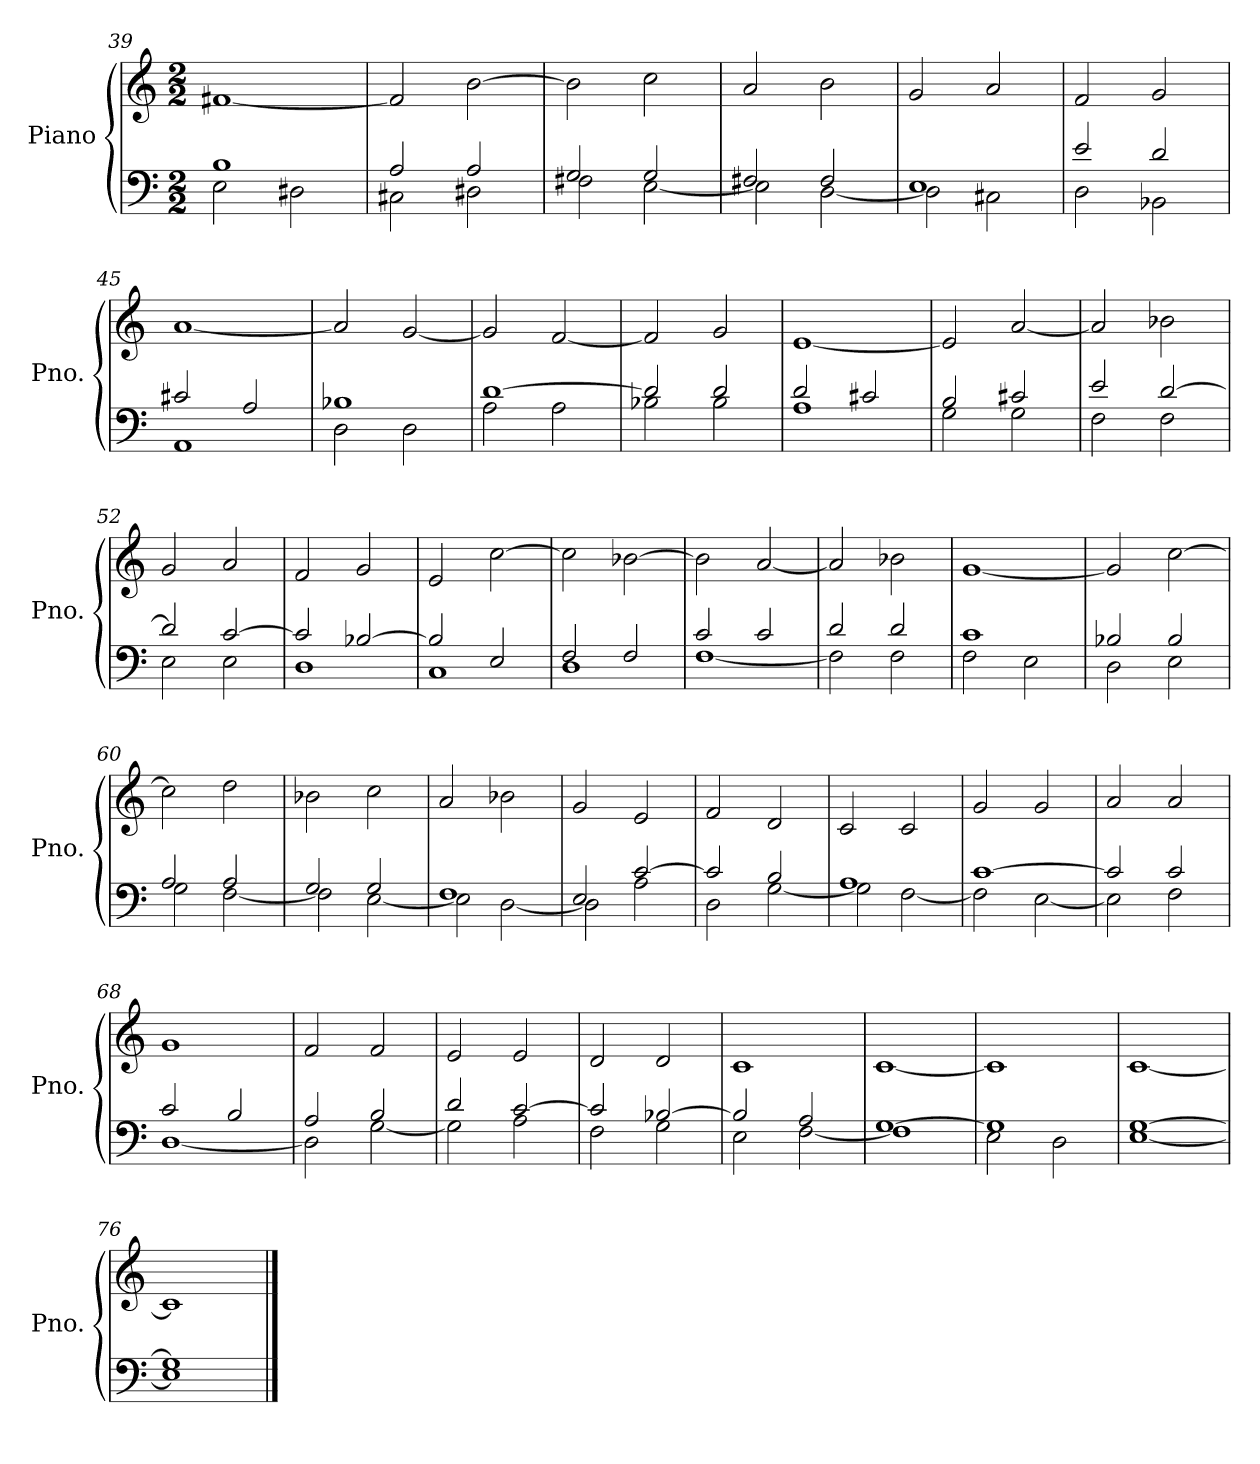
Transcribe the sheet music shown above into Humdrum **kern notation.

**kern	**kern
*part1	*part1
*staff2	*staff1
*I"Piano	*
*I'Pno.	*
*clefF4	*clefG2
*k[]	*k[]
*M2/2	*M2/2
=39	=39
*^	*
1B	2E\	[1f#X
.	2D#X\	.
=40	=40	=40
2A/	2C#X\	2f#/]
2A/	2D#X\	[2b\
=41	=41	=41
2G/	2F#X\	2b\]
2G/	[2E\	2cc\
=42	=42	=42
2F#X/	2E\]	2a/
2F#/	[2D\	2b\
=43	=43	=43
1E	2D\]	2g/
.	2C#X\	2a/
=44	=44	=44
2e/	2D\	2f/
2d/	2BB-X\	2g/
=45	=45	=45
2c#X/	1AA	[1a
2A/	.	.
=46	=46	=46
1B-X	2D\	2a/]
.	2D\	[2g/
=47	=47	=47
[1d	2A\	2g/]
.	2A\	[2f/
=48	=48	=48
2d/]	2B-X\	2f/]
2d/	2B-\	2g/
=49	=49	=49
2d/	1A	[1e
2c#X/	.	.
=50	=50	=50
2B/	2G\	2e/]
2c#X/	2G\	[2a/
=51	=51	=51
2e/	2F\	2a/]
[2d/	2F\	2b-X\
=52	=52	=52
2d/]	2E\	2g/
[2c/	2E\	2a/
=53	=53	=53
2c/]	1D	2f/
[2B-X/	.	2g/
=54	=54	=54
2B-/]	1C	2e/
2E/	.	[2cc\
=55	=55	=55
2F/	1D	2cc\]
2F/	.	[2b-X\
=56	=56	=56
2c/	[1F	2b-\]
2c/	.	[2a/
=57	=57	=57
2d/	2F\]	2a/]
2d/	2F\	2b-X\
=58	=58	=58
1c	2F\	[1g
.	2E\	.
=59	=59	=59
2B-X/	2D\	2g/]
2B-/	2E\	[2cc\
=60	=60	=60
2A/	2G\	2cc\]
2A/	[2F\	2dd\
=61	=61	=61
2G/	2F\]	2b-X\
2G/	[2E\	2cc\
=62	=62	=62
1F	2E\]	2a/
.	[2D\	2b-X\
=63	=63	=63
2E/	2D\]	2g/
[2c/	2A\	2e/
=64	=64	=64
2c/]	2D\	2f/
2B/	[2G\	2d/
=65	=65	=65
1A	2G\]	2c/
.	[2F\	2c/
=66	=66	=66
[1c	2F\]	2g/
.	[2E\	2g/
=67	=67	=67
2c/]	2E\]	2a/
2c/	2F\	2a/
=68	=68	=68
2c/	[1D	1g
2B/	.	.
=69	=69	=69
2A/	2D\]	2f/
2B/	[2G\	2f/
=70	=70	=70
2d/	2G\]	2e/
[2c/	2A\	2e/
=71	=71	=71
2c/]	2F\	2d/
[2B-X/	2G\	2d/
=72	=72	=72
2B-/]	2E\	1c
2A/	[2F\	.
=73	=73	=73
[1G	1F]	[1c
=74	=74	=74
1G]	2E\	1c]
.	2D\	.
=75	=75	=75
[1G	[1E	[1c
=76	=76	=76
1G]	1E]	1c]
*v	*v	*
==	==
*-	*-
